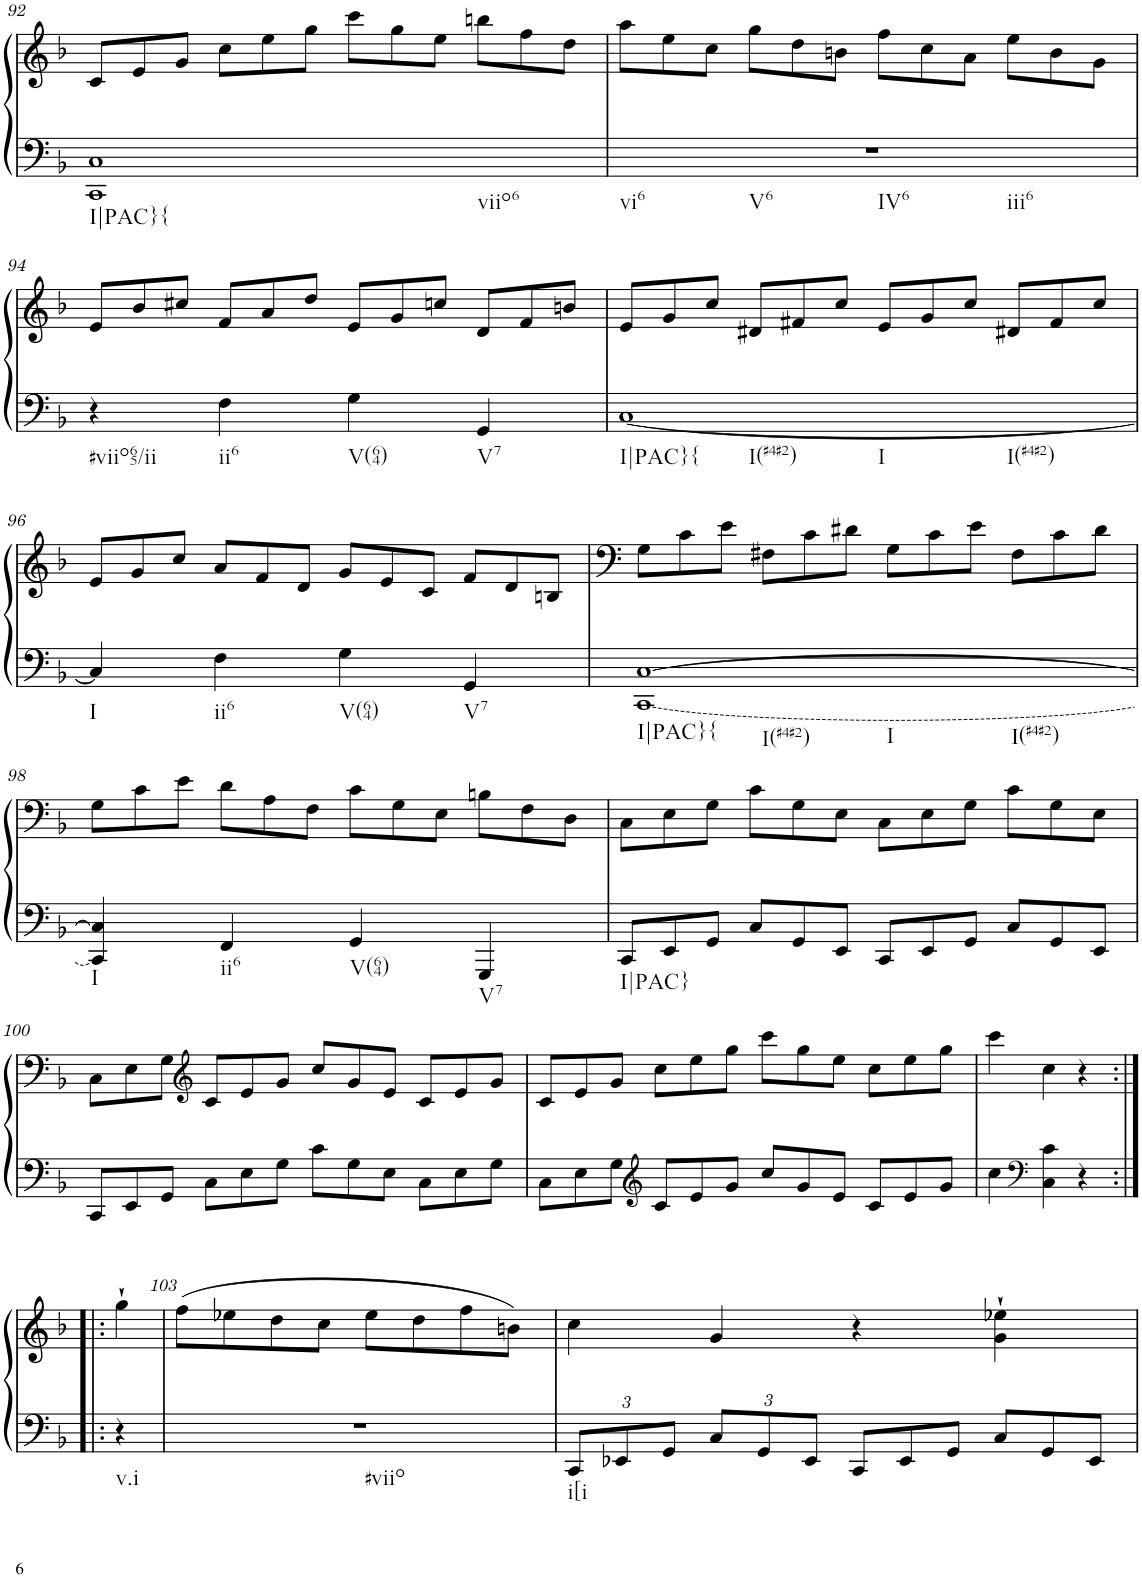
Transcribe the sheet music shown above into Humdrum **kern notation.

**kern	**kern
*part1	*part1
*staff2	*staff1
*I"unbenannt2	*
!!LO:PB:g=z
*clefF4	*clefG2
*k[b-]	*k[b-]
*M2/2	*M2/2
*	*Xtuplet
=92	=92
!LO:TX:b:t=I|PAC}{	!
!LO:TX:b:t=viio6	!
1CC 1C	12c/L
.	12e/
.	12g/J
.	12cc\L
.	12ee\
.	12gg\J
.	12ccc\L
.	12gg\
.	12ee\J
.	12bbn\L
.	12ff\
.	12dd\J
=93	=93
!LO:TX:b:t=vi6	!
!LO:TX:b:t=V6	!
!LO:TX:b:t=IV6	!
!LO:TX:b:t=iii6	!
1r	12aa\L
.	12ee\
.	12cc\J
.	12gg\L
.	12dd\
.	12bn\J
.	12ff\L
.	12cc\
.	12a\J
.	12ee\L
.	12b\
.	12g\J
!!LO:LB:g=z
=94	=94
!LO:TX:b:t=#viio65/ii	!
4r	12e/L
.	12b-/
.	12cc#X/J
!LO:TX:b:t=ii6	!
4F\	12f/L
.	12a/
.	12dd/J
!LO:TX:b:t=V(64)	!
4G\	12e/L
.	12g/
.	12ccn/J
!LO:TX:b:t=V7	!
4GG/	12d/L
.	12f/
.	12bn/J
=95	=95
!LO:TX:b:t=I|PAC}{	!
!LO:TX:b:t=I(#4#2)	!
!LO:TX:b:t=I	!
!LO:TX:b:t=I(#4#2)	!
[1C	12e/L
.	12g/
.	12cc/J
.	12d#X/L
.	12f#X/
.	12cc/J
.	12e/L
.	12g/
.	12cc/J
.	12d#X/L
.	12f#/
.	12cc/J
!!LO:LB:g=z
=96	=96
!LO:TX:b:t=I	!
4C/]	12e/L
.	12g/
.	12cc/J
!LO:TX:b:t=ii6	!
4F\	12a/L
.	12f/
.	12d/J
!LO:TX:b:t=V(64)	!
4G\	12g/L
.	12e/
.	12c/J
!LO:TX:b:t=V7	!
4GG/	12f/L
.	12d/
.	12Bn/J
=97	=97
!LO:TX:b:t=I|PAC}{	!
!LO:TX:b:t=I(#4#2)	!
!LO:TX:b:t=I	!
!LO:TX:b:t=I(#4#2)	!
!LO:T:n=1:dash	!
[1CC [1C	12G\L
.	12c\
.	12e\J
.	12F#X\L
.	12c\
.	12d#X\J
.	12G\L
.	12c\
.	12e\J
.	12F#\L
.	12c\
.	12d#\J
!!LO:LB:g=z
=98	=98
!LO:TX:b:t=I	!
4CC/] 4C/]	12G\L
.	12c\
.	12e\J
!LO:TX:b:t=ii6	!
4FF/	12d\L
.	12A\
.	12F\J
!LO:TX:b:t=V(64)	!
4GG/	12c\L
.	12G\
.	12E\J
!LO:TX:b:t=V7	!
4GGG/	12Bn\L
.	12F\
.	12D\J
=99	=99
*Xtuplet	*
!LO:TX:b:t=I|PAC}	!
12CC/L	12C\L
12EE/	12E\
12GG/J	12G\J
12C/L	12c\L
12GG/	12G\
12EE/J	12E\J
12CC/L	12C\L
12EE/	12E\
12GG/J	12G\J
12C/L	12c\L
12GG/	12G\
12EE/J	12E\J
!!LO:LB:g=z
=100	=100
12CC/L	12C\L
12EE/	12E\
12GG/J	12G\J
*	*clefG2
12C\L	12c/L
12E\	12e/
12G\J	12g/J
12c\L	12cc/L
12G\	12g/
12E\J	12e/J
12C\L	12c/L
12E\	12e/
12G\J	12g/J
=101	=101
12C\L	12c/L
12E\	12e/
12G\J	12g/J
*clefG2	*
12c/L	12cc\L
12e/	12ee\
12g/J	12gg\J
12cc/L	12ccc\L
12g/	12gg\
12e/J	12ee\J
12c/L	12cc\L
12e/	12ee\
12g/J	12gg\J
=102	=102
4cc\	4ccc\
*clefF4	*
4C\ 4c\	4cc\
4r	4r
!!LO:LB:g=z
=102X1:|!|:	=102X1:|!|:
!LO:TX:b:t=v.i	!
4r	4gg`\
=103	=103
!LO:TX:b:t=#viio	!
1r	(8ff\L
.	8ee-X\
.	8dd\
.	8cc\J
.	8ee-\L
.	8dd\
.	8ff\
.	8bn\J)
=104	=104
*tuplet	*
*Xbrackettup	*
!LO:TX:b:t=i[i	!
12CC/L	4cc\
12EE-X/	.
12GG/J	.
12C/L	4g/
12GG/	.
12EE-/J	.
*Xtuplet	*
12CC/L	4r
12EE-/	.
12GG/J	.
12C/L	4g\` 4ee-X\`
12GG/	.
12EE-/J	.
=	=
*-	*-
